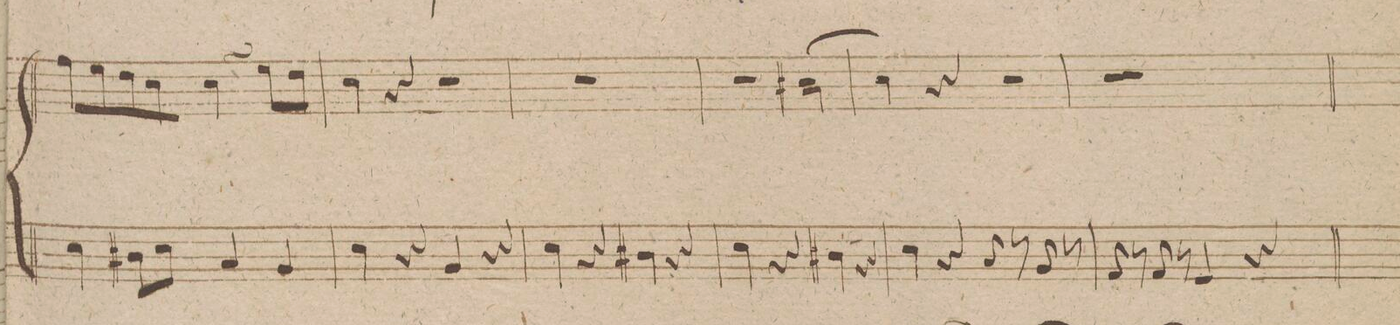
**kern
*I"Organo
*clefF4
*k[f#]
*met(c)
*M4/4
4E
8D#XL
8EJ
4C
4BB
=5
*2\right
4E
4r
4BB
4r
=6
4E
4r
4D#X
4r
=7
4E
4r
4D#X
4r
=8
4E
4r
8C
8r
8BB
8r
=9
8AA
8r
8AA
8r
4GG
4r
=10
*-
